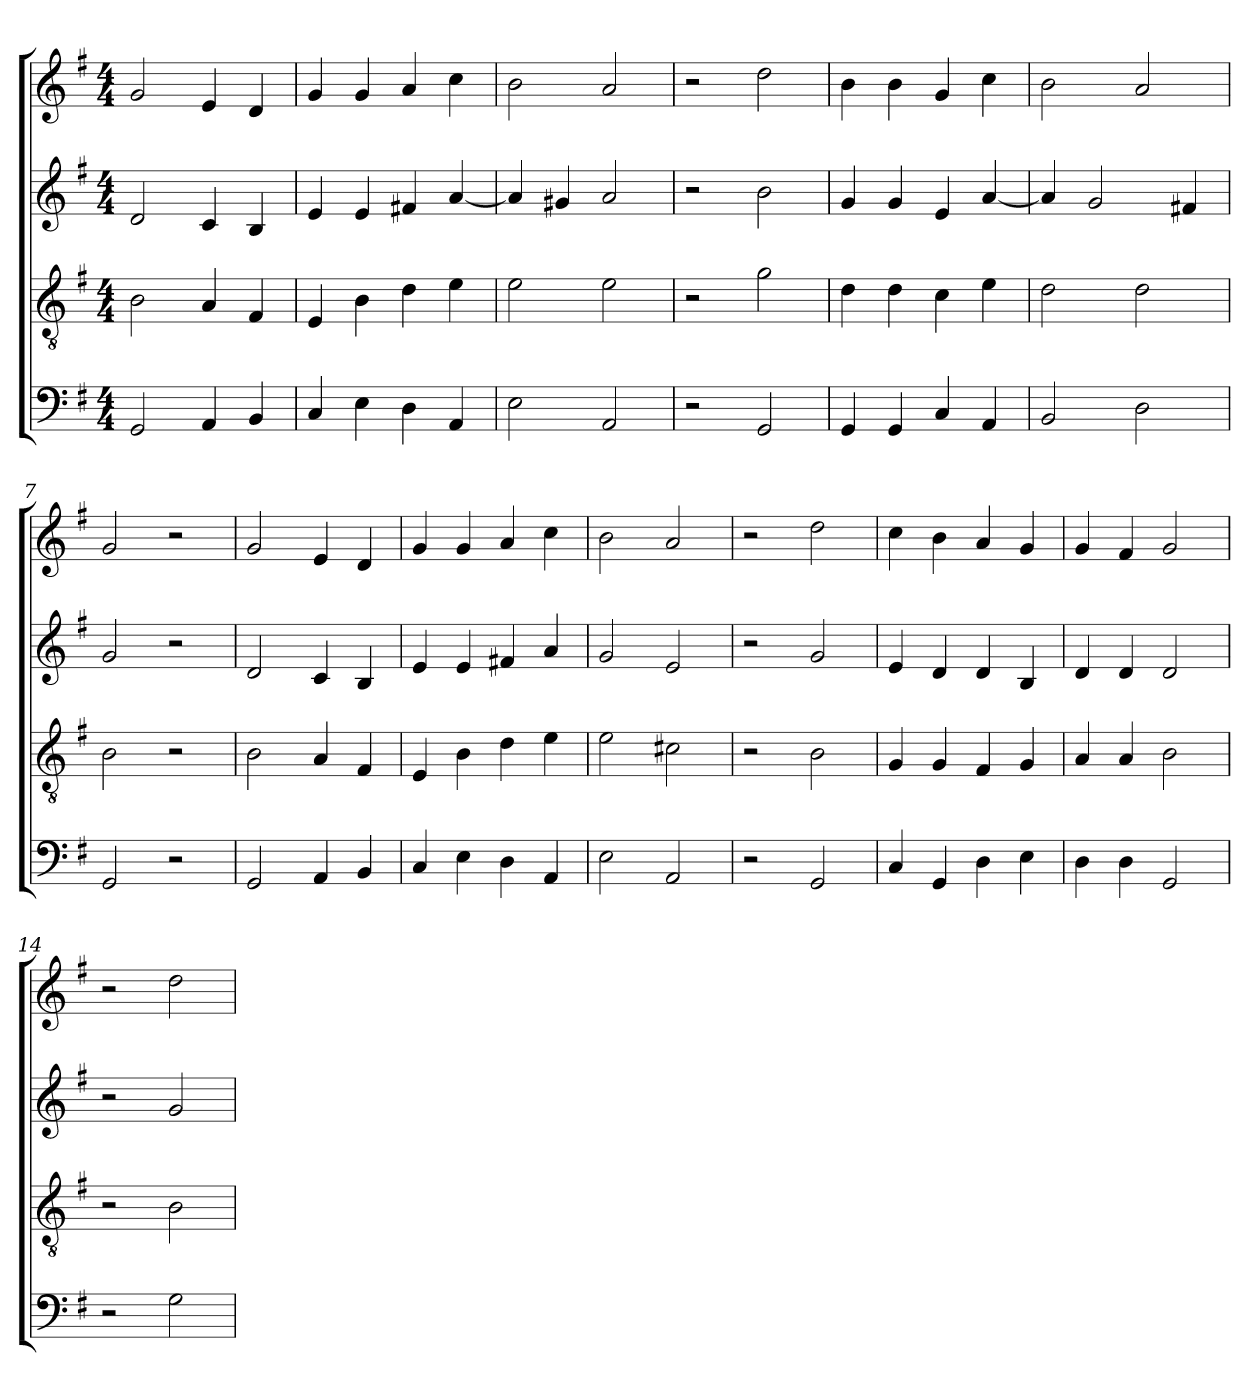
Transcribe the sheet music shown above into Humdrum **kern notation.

**kern	**kern	**kern	**kern
*part4	*part3	*part2	*part1
*staff4	*staff3	*staff2	*staff1
*clefF4	*clefGv2	*clefG2	*clefG2
*k[f#]	*k[f#]	*k[f#]	*k[f#]
*M4/4	*M4/4	*M4/4	*M4/4
=1	=1	=1	=1
2GG	2B	2d	2g
4AA	4A	4c	4e
4BB	4F#	4B	4d
=2	=2	=2	=2
4C	4E	4e	4g
4E	4B	4e	4g
4D	4d	4f#X	4a
4AA	4e	[4a	4cc
=3	=3	=3	=3
2E	2e	4a]	2b
.	.	4g#X	.
2AA	2e	2a	2a
=4	=4	=4	=4
2r	2r	2r	2r
2GG	2g	2b	2dd
=5	=5	=5	=5
4GG	4d	4g	4b
4GG	4d	4g	4b
4C	4c	4e	4g
4AA	4e	[4a	4cc
=6	=6	=6	=6
2BB	2d	4a]	2b
.	.	2g	.
2D	2d	.	2a
.	.	4f#X	.
=7	=7	=7	=7
2GG	2B	2g	2g
2r	2r	2r	2r
=8	=8	=8	=8
2GG	2B	2d	2g
4AA	4A	4c	4e
4BB	4F#	4B	4d
!!LO:LB:g=z
=9	=9	=9	=9
4C	4E	4e	4g
4E	4B	4e	4g
4D	4d	4f#X	4a
4AA	4e	4a	4cc
=10	=10	=10	=10
2E	2e	2g	2b
2AA	2c#X	2e	2a
=11	=11	=11	=11
2r	2r	2r	2r
2GG	2B	2g	2dd
=12	=12	=12	=12
4C	4G	4e	4cc
4GG	4G	4d	4b
4D	4F#	4d	4a
4E	4G	4B	4g
=13	=13	=13	=13
4D	4A	4d	4g
4D	4A	4d	4f#
2GG	2B	2d	2g
=14	=14	=14	=14
2r	2r	2r	2r
2G	2B	2g	2dd
=	=	=	=
*-	*-	*-	*-
